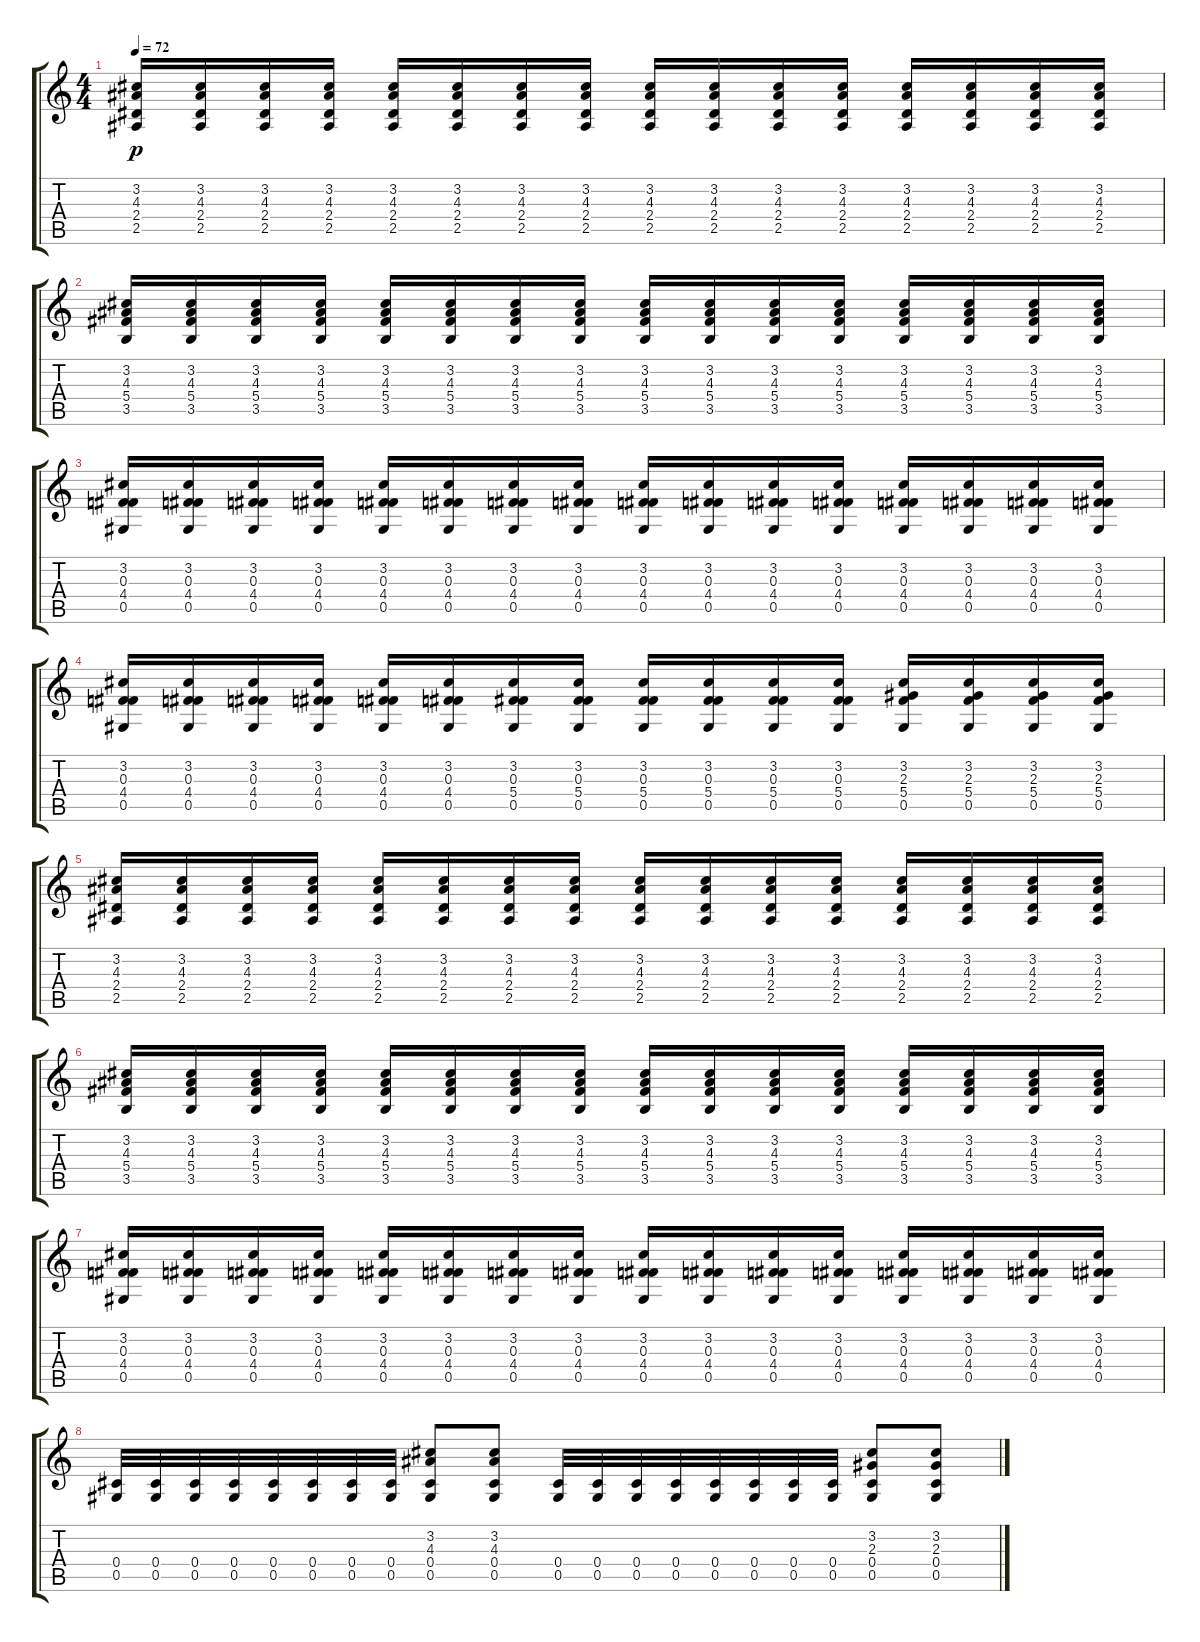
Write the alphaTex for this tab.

\track "" {instrument overdrivenguitar}
\staff {score tabs}
\tuning (Eb4 Bb3 Gb3 Db3 Ab2 Db2) {hide}
\ts (4 4)
\tempo 72
\clef g2
\ks c
(3.2 4.3 2.4 2.5).16{dy p} (3.2 4.3 2.4 2.5).16 (3.2 4.3 2.4 2.5).16 (3.2 4.3 2.4 2.5).16 (3.2 4.3 2.4 2.5).16 (3.2 4.3 2.4 2.5).16 (3.2 4.3 2.4 2.5).16 (3.2 4.3 2.4 2.5).16 (3.2 4.3 2.4 2.5).16 (3.2 4.3 2.4 2.5).16 (3.2 4.3 2.4 2.5).16 (3.2 4.3 2.4 2.5).16 (3.2 4.3 2.4 2.5).16 (3.2 4.3 2.4 2.5).16 (3.2 4.3 2.4 2.5).16 (3.2 4.3 2.4 2.5).16 |
(3.2 4.3 5.4 3.5).16 (3.2 4.3 5.4 3.5).16 (3.2 4.3 5.4 3.5).16 (3.2 4.3 5.4 3.5).16 (3.2 4.3 5.4 3.5).16 (3.2 4.3 5.4 3.5).16 (3.2 4.3 5.4 3.5).16 (3.2 4.3 5.4 3.5).16 (3.2 4.3 5.4 3.5).16 (3.2 4.3 5.4 3.5).16 (3.2 4.3 5.4 3.5).16 (3.2 4.3 5.4 3.5).16 (3.2 4.3 5.4 3.5).16 (3.2 4.3 5.4 3.5).16 (3.2 4.3 5.4 3.5).16 (3.2 4.3 5.4 3.5).16 |
(3.2 0.3 4.4 0.5).16 (3.2 0.3 4.4 0.5).16 (3.2 0.3 4.4 0.5).16 (3.2 0.3 4.4 0.5).16 (3.2 0.3 4.4 0.5).16 (3.2 0.3 4.4 0.5).16 (3.2 0.3 4.4 0.5).16 (3.2 0.3 4.4 0.5).16 (3.2 0.3 4.4 0.5).16 (3.2 0.3 4.4 0.5).16 (3.2 0.3 4.4 0.5).16 (3.2 0.3 4.4 0.5).16 (3.2 0.3 4.4 0.5).16 (3.2 0.3 4.4 0.5).16 (3.2 0.3 4.4 0.5).16 (3.2 0.3 4.4 0.5).16 |
(3.2 0.3 4.4 0.5).16 (3.2 0.3 4.4 0.5).16 (3.2 0.3 4.4 0.5).16 (3.2 0.3 4.4 0.5).16 (3.2 0.3 4.4 0.5).16 (3.2 0.3 4.4 0.5).16 (3.2 0.3 5.4 0.5).16 (3.2 0.3 5.4 0.5).16 (3.2 0.3 5.4 0.5).16 (3.2 0.3 5.4 0.5).16 (3.2 0.3 5.4 0.5).16 (3.2 0.3 5.4 0.5).16 (3.2 2.3 5.4 0.5).16 (3.2 2.3 5.4 0.5).16 (3.2 2.3 5.4 0.5).16 (3.2 2.3 5.4 0.5).16 |
(3.2 4.3 2.4 2.5).16 (3.2 4.3 2.4 2.5).16 (3.2 4.3 2.4 2.5).16 (3.2 4.3 2.4 2.5).16 (3.2 4.3 2.4 2.5).16 (3.2 4.3 2.4 2.5).16 (3.2 4.3 2.4 2.5).16 (3.2 4.3 2.4 2.5).16 (3.2 4.3 2.4 2.5).16 (3.2 4.3 2.4 2.5).16 (3.2 4.3 2.4 2.5).16 (3.2 4.3 2.4 2.5).16 (3.2 4.3 2.4 2.5).16 (3.2 4.3 2.4 2.5).16 (3.2 4.3 2.4 2.5).16 (3.2 4.3 2.4 2.5).16 |
(3.2 4.3 5.4 3.5).16 (3.2 4.3 5.4 3.5).16 (3.2 4.3 5.4 3.5).16 (3.2 4.3 5.4 3.5).16 (3.2 4.3 5.4 3.5).16 (3.2 4.3 5.4 3.5).16 (3.2 4.3 5.4 3.5).16 (3.2 4.3 5.4 3.5).16 (3.2 4.3 5.4 3.5).16 (3.2 4.3 5.4 3.5).16 (3.2 4.3 5.4 3.5).16 (3.2 4.3 5.4 3.5).16 (3.2 4.3 5.4 3.5).16 (3.2 4.3 5.4 3.5).16 (3.2 4.3 5.4 3.5).16 (3.2 4.3 5.4 3.5).16 |
(3.2 0.3 4.4 0.5).16 (3.2 0.3 4.4 0.5).16 (3.2 0.3 4.4 0.5).16 (3.2 0.3 4.4 0.5).16 (3.2 0.3 4.4 0.5).16 (3.2 0.3 4.4 0.5).16 (3.2 0.3 4.4 0.5).16 (3.2 0.3 4.4 0.5).16 (3.2 0.3 4.4 0.5).16 (3.2 0.3 4.4 0.5).16 (3.2 0.3 4.4 0.5).16 (3.2 0.3 4.4 0.5).16 (3.2 0.3 4.4 0.5).16 (3.2 0.3 4.4 0.5).16 (3.2 0.3 4.4 0.5).16 (3.2 0.3 4.4 0.5).16 |
(0.4 0.5).32 (0.4 0.5).32 (0.4 0.5).32 (0.4 0.5).32 (0.4 0.5).32 (0.4 0.5).32 (0.4 0.5).32 (0.4 0.5).32 (3.2 4.3 0.4 0.5).8 (3.2 4.3 0.4 0.5).8 (0.4 0.5).32 (0.4 0.5).32 (0.4 0.5).32 (0.4 0.5).32 (0.4 0.5).32 (0.4 0.5).32 (0.4 0.5).32 (0.4 0.5).32 (3.2 2.3 0.4 0.5).8 (3.2 2.3 0.4 0.5).8
